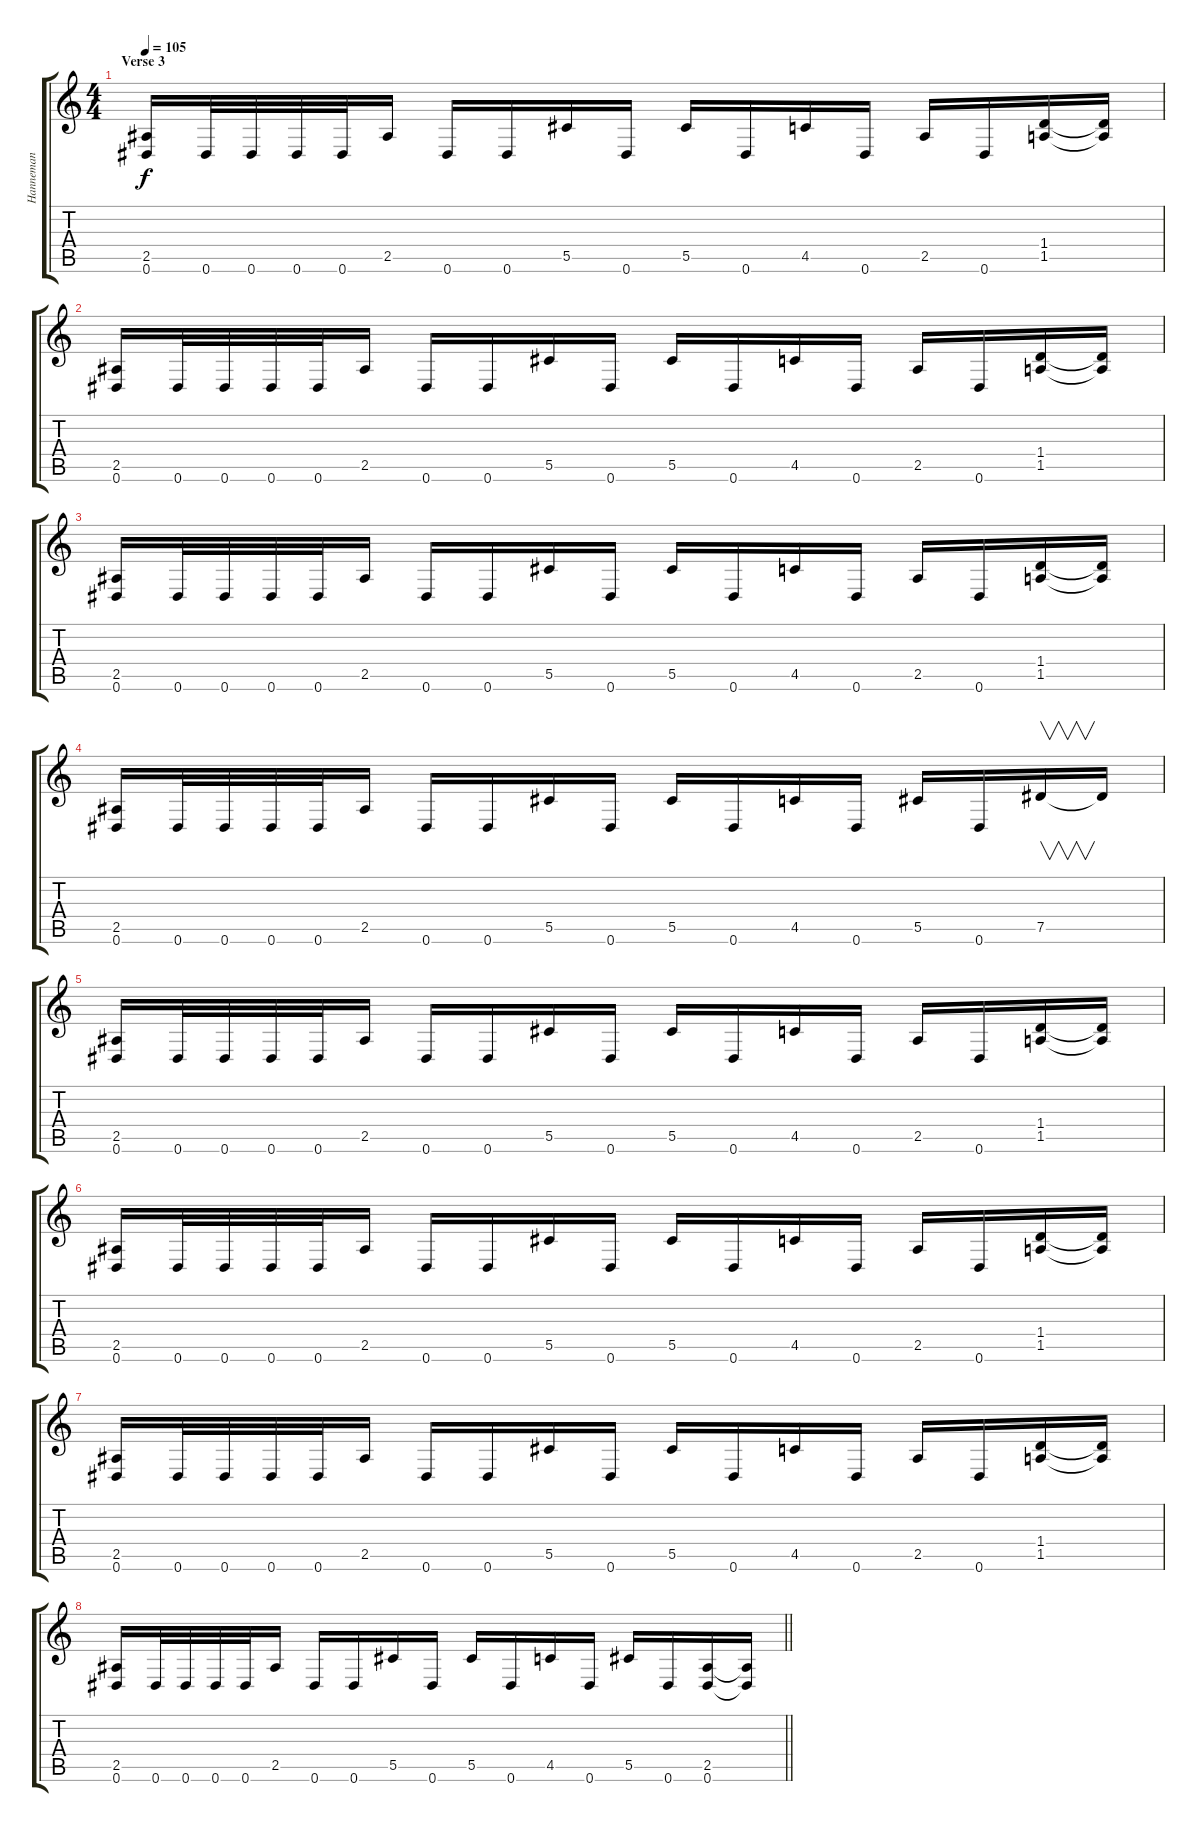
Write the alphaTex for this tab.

\track ("Hanneman" "Hanneman") {instrument distortionguitar}
\staff {score tabs}
\tuning (Eb4 Bb3 Gb3 Db3 Ab2 Eb2) {hide}
\ts (4 4)
\section ("" " Verse 3")
\tempo 105
\clef g2
\ks c
(2.5 0.6).16{dy f} 0.6.32 0.6.32 0.6.32 0.6.32 2.5.16 0.6.16 0.6.16 5.5.16 0.6.16 5.5.16 0.6.16 4.5.16 0.6.16 2.5.16 0.6.16 (1.4 1.5).16 (1.4{t} 1.5{t}).16 |
(2.5 0.6).16 0.6.32 0.6.32 0.6.32 0.6.32 2.5.16 0.6.16 0.6.16 5.5.16 0.6.16 5.5.16 0.6.16 4.5.16 0.6.16 2.5.16 0.6.16 (1.4 1.5).16 (1.4{t} 1.5{t}).16 |
(2.5 0.6).16 0.6.32 0.6.32 0.6.32 0.6.32 2.5.16 0.6.16 0.6.16 5.5.16 0.6.16 5.5.16 0.6.16 4.5.16 0.6.16 2.5.16 0.6.16 (1.4 1.5).16 (1.4{t} 1.5{t}).16 |
(2.5 0.6).16 0.6.32 0.6.32 0.6.32 0.6.32 2.5.16 0.6.16 0.6.16 5.5.16 0.6.16 5.5.16 0.6.16 4.5.16 0.6.16 5.5.16 0.6.16 7.5.16{v} 7.5{t}.16 |
(2.5 0.6).16 0.6.32 0.6.32 0.6.32 0.6.32 2.5.16 0.6.16 0.6.16 5.5.16 0.6.16 5.5.16 0.6.16 4.5.16 0.6.16 2.5.16 0.6.16 (1.4 1.5).16 (1.4{t} 1.5{t}).16 |
(2.5 0.6).16 0.6.32 0.6.32 0.6.32 0.6.32 2.5.16 0.6.16 0.6.16 5.5.16 0.6.16 5.5.16 0.6.16 4.5.16 0.6.16 2.5.16 0.6.16 (1.4 1.5).16 (1.4{t} 1.5{t}).16 |
(2.5 0.6).16 0.6.32 0.6.32 0.6.32 0.6.32 2.5.16 0.6.16 0.6.16 5.5.16 0.6.16 5.5.16 0.6.16 4.5.16 0.6.16 2.5.16 0.6.16 (1.4 1.5).16 (1.4{t} 1.5{t}).16 |
\barLineRight lightlight
(2.5 0.6).16 0.6.32 0.6.32 0.6.32 0.6.32 2.5.16 0.6.16 0.6.16 5.5.16 0.6.16 5.5.16 0.6.16 4.5.16 0.6.16 5.5.16 0.6.16 (2.5 0.6).16 (2.5{t} 0.6{t}).16
